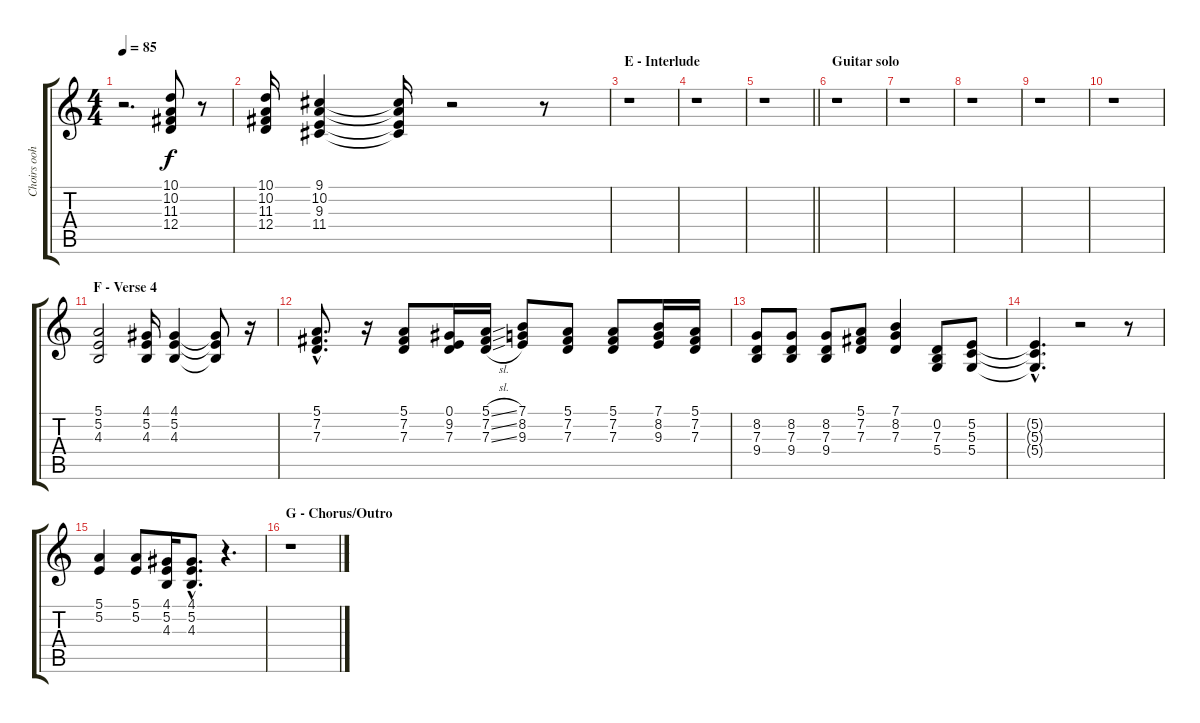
\track ("Choirs oohs" "Choirs ooh") {instrument voiceoohs}
\staff {score tabs}
\tuning (E4 B3 G3 D3 A2 E2) {hide}
\ts (4 4)
\tempo 85
\clef g2
\ks c
r.2{d dy f} (10.1 10.2 11.3 12.4).8 r.8 |
(10.1 10.2 11.3 12.4).16 (9.1 10.2 9.3 11.4).4 (9.1{t} 10.2{t} 9.3{t} 11.4{t}).16 r.2 r.8 |
\section ("" "E - Interlude")
r.1 |
r.1 |
\barLineRight lightlight
r.1 |
\section ("" "Guitar solo")
r.1 |
r.1 |
r.1 |
r.1 |
r.1 |
\section ("" "F - Verse 4")
(5.1 5.2 4.3).2 (4.1 5.2 4.3).16 (4.1 5.2 4.3).4 (4.1{t} 5.2{t} 4.3{t}).8 r.16 |
(5.1{hac} 7.2{hac} 7.3{hac}).8{d} r.16 (5.1 7.2 7.3).8 (0.1 9.2 7.3).16 (5.1{sl} 7.2{sl} 7.3{sl}).16 (7.1 8.2 9.3).8 (5.1 7.2 7.3).8 (5.1 7.2 7.3).8 (7.1 8.2 9.3).16 (5.1 7.2 7.3).16 |
(8.2 7.3 9.4).8 (8.2 7.3 9.4).8 (8.2 7.3 9.4).8 (5.1 7.2 7.3).8 (7.1 8.2 7.3).4 (0.2 7.3 5.4).8 (5.2 5.3 5.4).8 |
(5.2{hac t} 5.3{hac t} 5.4{hac t}).4{d} r.2 r.8 |
(5.1 5.2).4 (5.1 5.2).8 (4.1 5.2 4.3).16 (4.1{hac} 5.2{hac} 4.3{hac}).8{d} r.4{d} |
\section ("" "G - Chorus/Outro")
r.1
